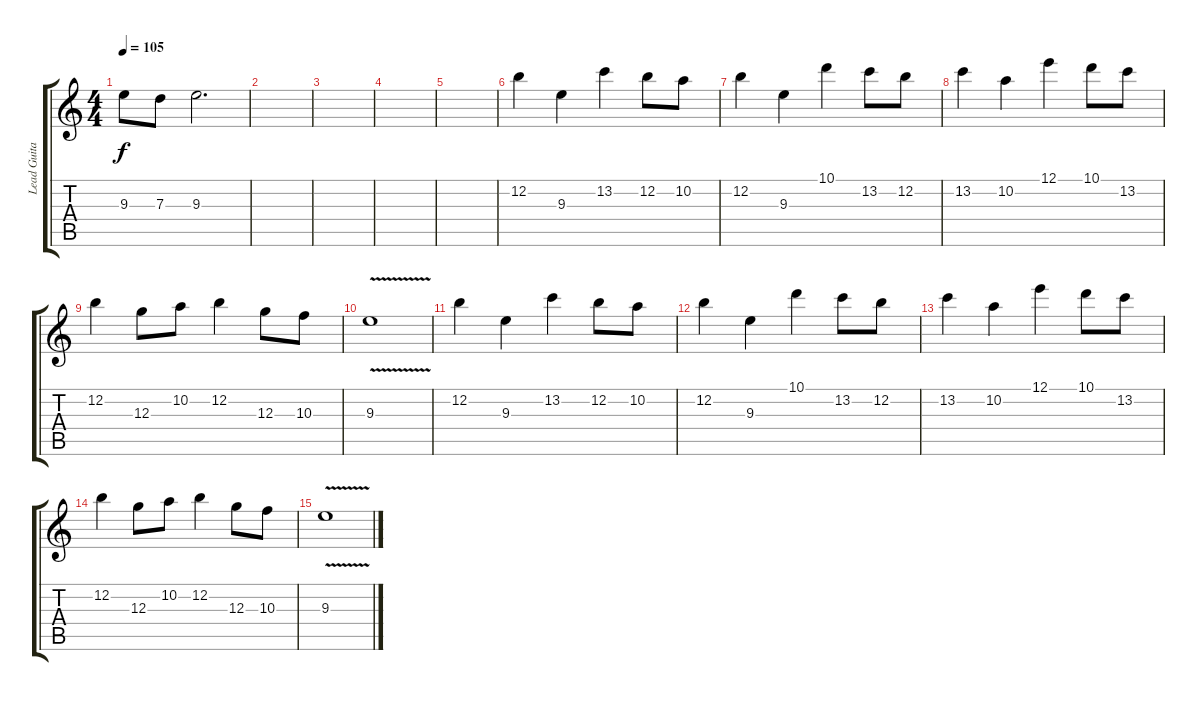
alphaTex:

\track ("Lead Guitar" "Lead Guita") {instrument distortionguitar}
\staff {score tabs}
\tuning (E4 B3 G3 D3 A2 E2) {hide}
\ts (4 4)
\tempo 105
\clef g2
\ks c
9.3.8{dy f} 7.3.8 9.3.2{d} |
|
|
|
|
12.2.4 9.3.4 13.2.4 12.2.8 10.2.8 |
12.2.4 9.3.4 10.1.4 13.2.8 12.2.8 |
13.2.4 10.2.4 12.1.4 10.1.8 13.2.8 |
12.2.4 12.3.8 10.2.8 12.2.4 12.3.8 10.3.8 |
9.3{v}.1 |
12.2.4 9.3.4 13.2.4 12.2.8 10.2.8 |
12.2.4 9.3.4 10.1.4 13.2.8 12.2.8 |
13.2.4 10.2.4 12.1.4 10.1.8 13.2.8 |
12.2.4 12.3.8 10.2.8 12.2.4 12.3.8 10.3.8 |
9.3{v}.1
